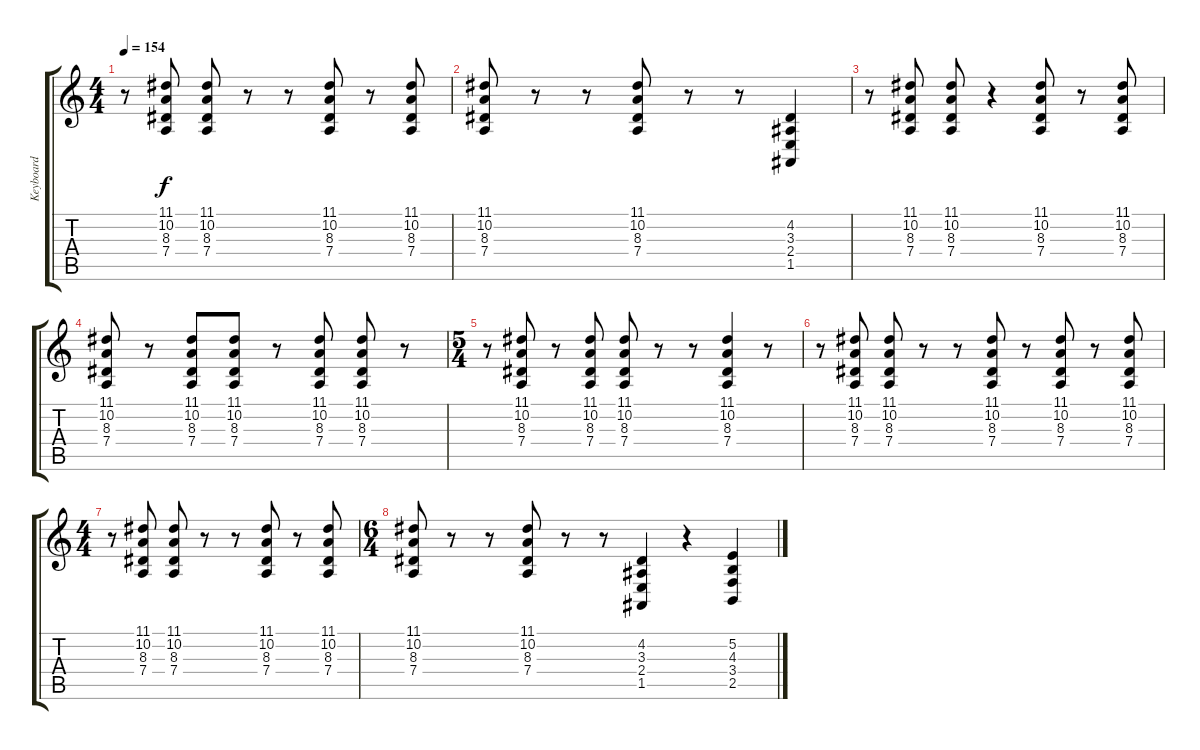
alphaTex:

\track ("Keyboard" "Keyboard") {instrument lead1square}
\staff {score tabs}
\tuning (E4 B3 G3 D3 A2 E2) {hide}
\ts (4 4)
\tempo 154
\clef g2
\ks c
r.8{dy f} (11.1 10.2 8.3 7.4).8 (11.1 10.2 8.3 7.4).8 r.8 r.8 (11.1 10.2 8.3 7.4).8 r.8 (11.1 10.2 8.3 7.4).8 |
(11.1 10.2 8.3 7.4).8 r.8 r.8 (11.1 10.2 8.3 7.4).8 r.8 r.8 (4.2 3.3 2.4 1.5).4 |
r.8 (11.1 10.2 8.3 7.4).8 (11.1 10.2 8.3 7.4).8 r.4 (11.1 10.2 8.3 7.4).8 r.8 (11.1 10.2 8.3 7.4).8 |
(11.1 10.2 8.3 7.4).8 r.8 (11.1 10.2 8.3 7.4).8 (11.1 10.2 8.3 7.4).8 r.8 (11.1 10.2 8.3 7.4).8 (11.1 10.2 8.3 7.4).8 r.8 |
\ts (5 4)
r.8 (11.1 10.2 8.3 7.4).8 r.8 (11.1 10.2 8.3 7.4).8 (11.1 10.2 8.3 7.4).8 r.8 r.8 (11.1 10.2 8.3 7.4).4 r.8 |
r.8 (11.1 10.2 8.3 7.4).8 (11.1 10.2 8.3 7.4).8 r.8 r.8 (11.1 10.2 8.3 7.4).8 r.8 (11.1 10.2 8.3 7.4).8 r.8 (11.1 10.2 8.3 7.4).8 |
\ts (4 4)
r.8 (11.1 10.2 8.3 7.4).8 (11.1 10.2 8.3 7.4).8 r.8 r.8 (11.1 10.2 8.3 7.4).8 r.8 (11.1 10.2 8.3 7.4).8 |
\ts (6 4)
(11.1 10.2 8.3 7.4).8 r.8 r.8 (11.1 10.2 8.3 7.4).8 r.8 r.8 (4.2 3.3 2.4 1.5).4 r.4 (5.2 4.3 3.4 2.5).4
